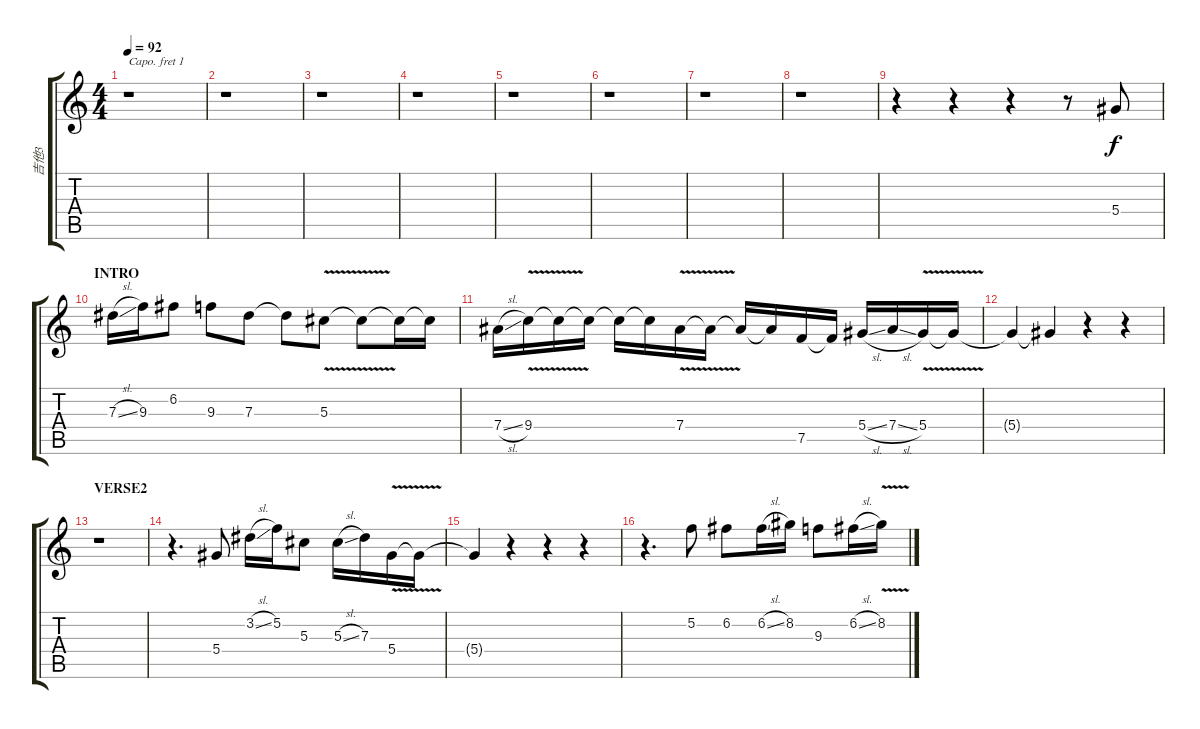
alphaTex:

\track ("吉他3" "吉他3") {instrument acousticguitarnylon}
\staff {score tabs}
\capo 1
\tuning (E4 B3 G3 D3 A2 E2) {hide}
\ts (4 4)
\tempo 92
\clef g2
\ks c
r.1{dy f} |
r.1 |
r.1 |
r.1 |
r.1 |
r.1 |
r.1 |
r.1 |
r.4 r.4 r.4 r.8 5.4.8 |
\section ("" "INTRO")
7.3{sl}.16 9.3.16 6.2.8 9.3.8 7.3.8 7.3{t}.8 5.3{v}.8 5.3{t}.8 5.3{t}.16 5.3{t}.16 |
7.4{sl}.16 9.4{v}.16 9.4{t}.16 9.4{t}.16 9.4{t}.16 9.4{t}.16 7.4{v}.16 7.4{t}.16 7.4{t}.16 7.4{t}.16 7.5.16 7.5{t}.16 5.4{sl}.16 7.4{sl}.16 5.4{v}.16 5.4{t}.16 |
5.4{t}.4 5.4{t}.4 r.4 r.4 |
\section ("" "VERSE2")
r.1 |
r.4{d} 5.4.8 3.2{sl}.16 5.2.16 5.3.8 5.3{sl}.16 7.3.16 5.4{v}.16 5.4{t}.16 |
5.4{t}.4 r.4 r.4 r.4 |
r.4{d} 5.2.8 6.2.8 6.2{sl}.16 8.2.16 9.3.8 6.2{sl}.16 8.2{v}.16
